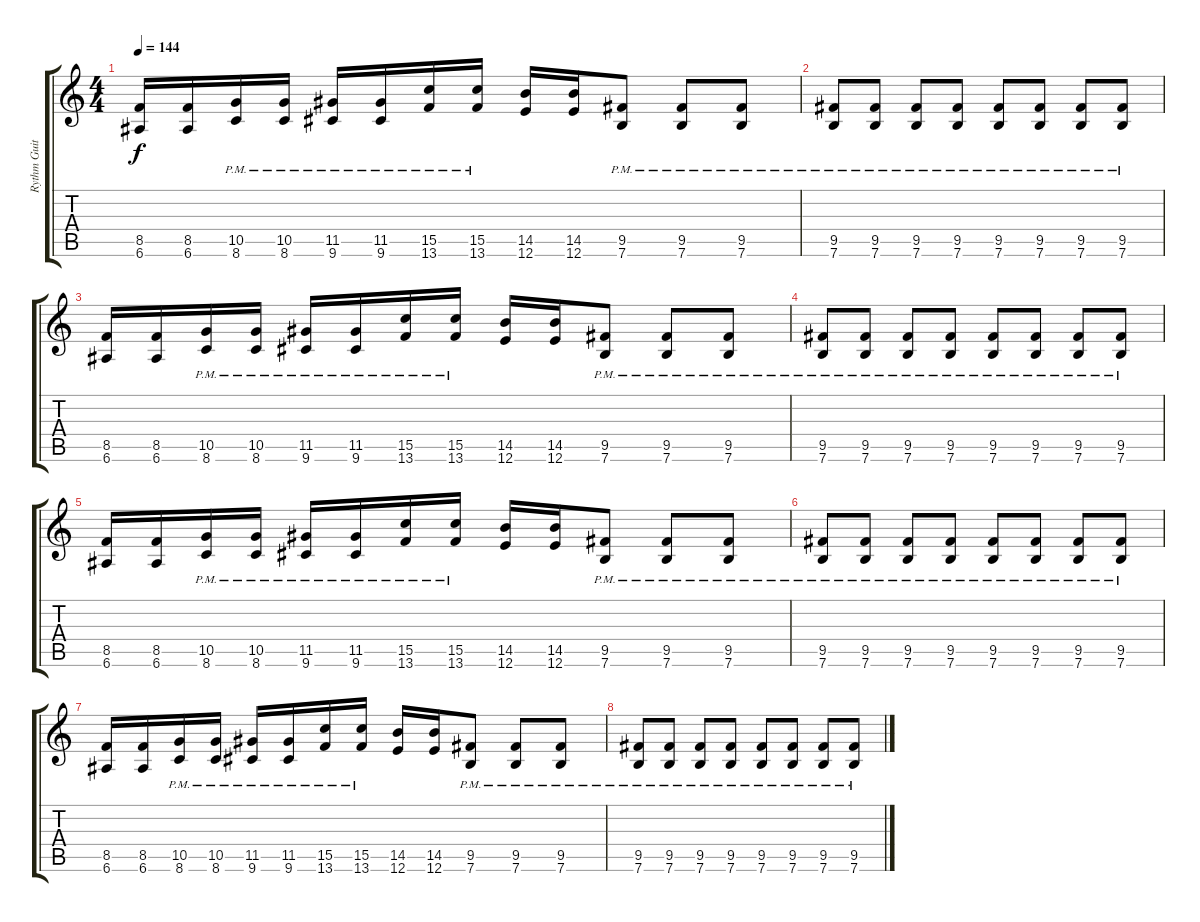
\track ("Rythm Guitar (Left)" "Rythm Guit") {instrument distortionguitar}
\staff {score tabs}
\tuning (E4 B3 G3 D3 A2 E2) {hide}
\ts (4 4)
\tempo 144
\clef g2
\ks c
(8.5 6.6).16{dy f} (8.5 6.6).16 (10.5{pm} 8.6{pm}).16 (10.5{pm} 8.6{pm}).16 (11.5{pm} 9.6{pm}).16 (11.5{pm} 9.6{pm}).16 (15.5{pm} 13.6{pm}).16 (15.5{pm} 13.6{pm}).16 (14.5 12.6).16 (14.5 12.6).16 (9.5{pm} 7.6{pm}).8 (9.5{pm} 7.6{pm}).8 (9.5{pm} 7.6{pm}).8 |
(9.5{pm} 7.6{pm}).8 (9.5{pm} 7.6{pm}).8 (9.5{pm} 7.6{pm}).8 (9.5{pm} 7.6{pm}).8 (9.5{pm} 7.6{pm}).8 (9.5{pm} 7.6{pm}).8 (9.5{pm} 7.6{pm}).8 (9.5{pm} 7.6{pm}).8 |
(8.5 6.6).16 (8.5 6.6).16 (10.5{pm} 8.6{pm}).16 (10.5{pm} 8.6{pm}).16 (11.5{pm} 9.6{pm}).16 (11.5{pm} 9.6{pm}).16 (15.5{pm} 13.6{pm}).16 (15.5{pm} 13.6{pm}).16 (14.5 12.6).16 (14.5 12.6).16 (9.5{pm} 7.6{pm}).8 (9.5{pm} 7.6{pm}).8 (9.5{pm} 7.6{pm}).8 |
(9.5{pm} 7.6{pm}).8 (9.5{pm} 7.6{pm}).8 (9.5{pm} 7.6{pm}).8 (9.5{pm} 7.6{pm}).8 (9.5{pm} 7.6{pm}).8 (9.5{pm} 7.6{pm}).8 (9.5{pm} 7.6{pm}).8 (9.5{pm} 7.6{pm}).8 |
(8.5 6.6).16 (8.5 6.6).16 (10.5{pm} 8.6{pm}).16 (10.5{pm} 8.6{pm}).16 (11.5{pm} 9.6{pm}).16 (11.5{pm} 9.6{pm}).16 (15.5{pm} 13.6{pm}).16 (15.5{pm} 13.6{pm}).16 (14.5 12.6).16 (14.5 12.6).16 (9.5{pm} 7.6{pm}).8 (9.5{pm} 7.6{pm}).8 (9.5{pm} 7.6{pm}).8 |
(9.5{pm} 7.6{pm}).8 (9.5{pm} 7.6{pm}).8 (9.5{pm} 7.6{pm}).8 (9.5{pm} 7.6{pm}).8 (9.5{pm} 7.6{pm}).8 (9.5{pm} 7.6{pm}).8 (9.5{pm} 7.6{pm}).8 (9.5{pm} 7.6{pm}).8 |
(8.5 6.6).16 (8.5 6.6).16 (10.5{pm} 8.6{pm}).16 (10.5{pm} 8.6{pm}).16 (11.5{pm} 9.6{pm}).16 (11.5{pm} 9.6{pm}).16 (15.5{pm} 13.6{pm}).16 (15.5{pm} 13.6{pm}).16 (14.5 12.6).16 (14.5 12.6).16 (9.5{pm} 7.6{pm}).8 (9.5{pm} 7.6{pm}).8 (9.5{pm} 7.6{pm}).8 |
(9.5{pm} 7.6{pm}).8 (9.5{pm} 7.6{pm}).8 (9.5{pm} 7.6{pm}).8 (9.5{pm} 7.6{pm}).8 (9.5{pm} 7.6{pm}).8 (9.5{pm} 7.6{pm}).8 (9.5{pm} 7.6{pm}).8 (9.5{pm} 7.6{pm}).8
